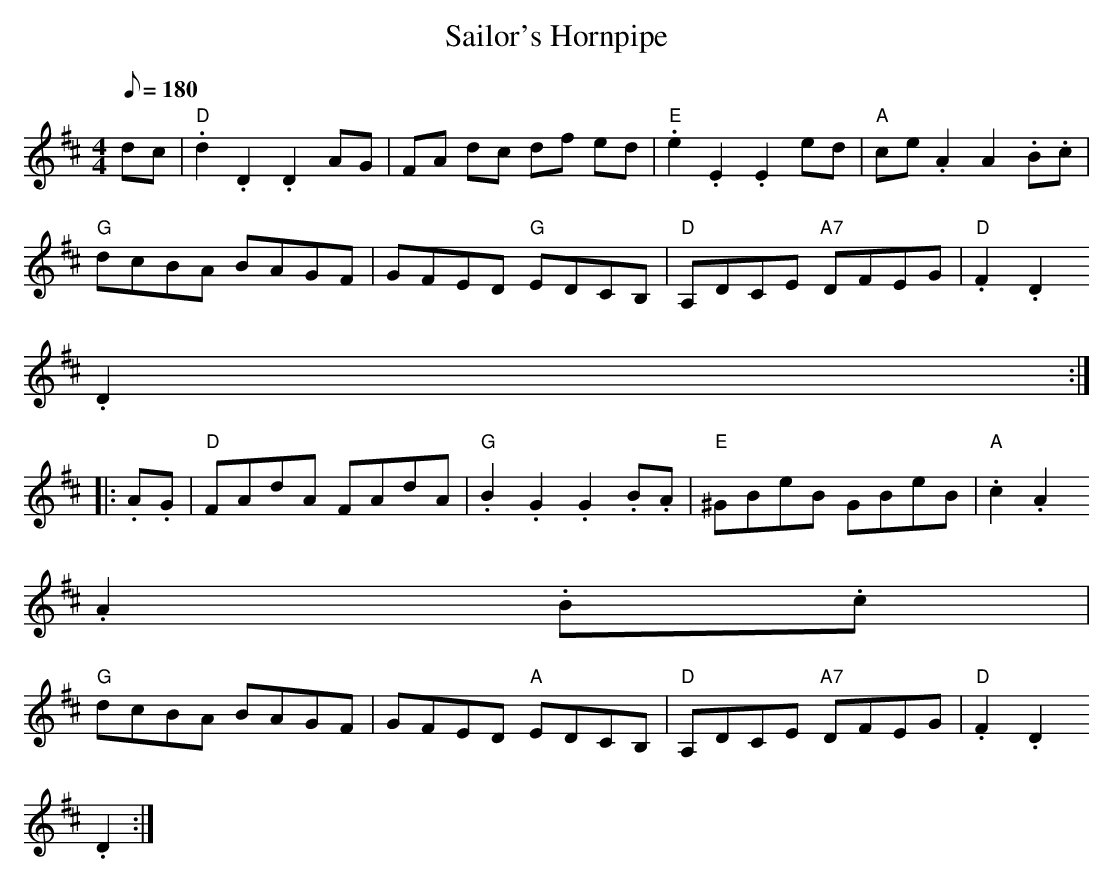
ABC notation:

X:1
T:Sailor's Hornpipe
M:4/4
L:1/8
Q:180
K:D
d-c|"D".d2.D2.D2A-G|F-A d-c d-f e-d|"E".e2.E2.E2e-d|"A"c-e.A2A2.B-.c|
"G"d-c-B-A B-A-G-F|G-F-E-D "G"E-D-C-B,|"D"A,-D-C-E "A7"D-F-E-G|"D".F2.D2
.D2::
.A-.G|"D"F-A-d-A F-A-d-A|"G".B2.G2.G2.B-.A|"E"^G-B-e-B G-B-e-B|"A".c2.A2
.A2.B-.c|
"G"d-c-B-A B-A-G-F|G-F-E-D "A"E-D-C-B,|"D"A,-D-C-E "A7"D-F-E-G|"D".F2.D2
.D2:|
